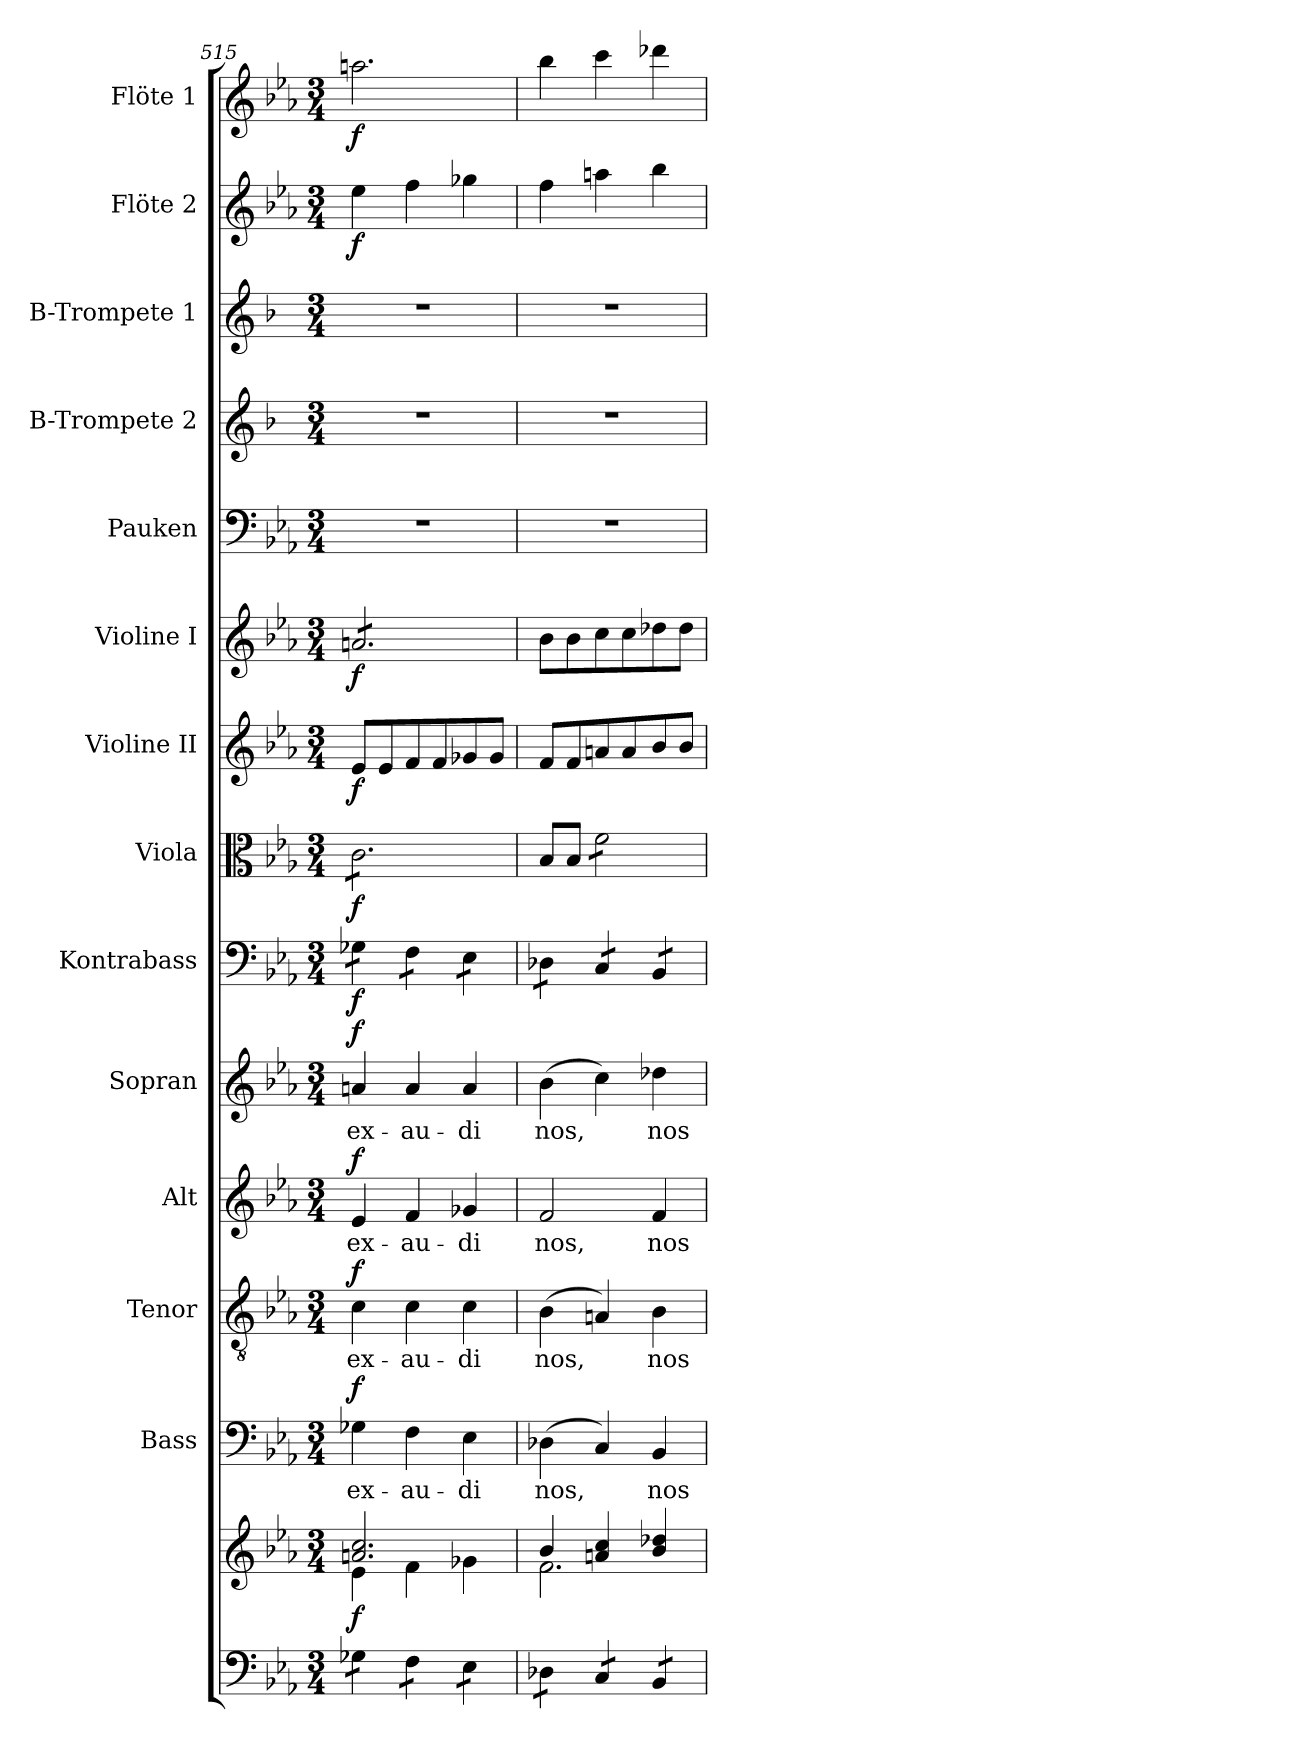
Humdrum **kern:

**kern	**kern	**dynam	**kern	**text	**dynam	**kern	**text	**dynam	**kern	**text	**dynam	**kern	**text	**dynam	**kern	**dynam	**kern	**dynam	**kern	**dynam	**kern	**dynam	**kern	**kern	**kern	**kern	**dynam	**kern	**dynam
*part14	*part14	*part14	*part13	*part13	*part13	*part12	*part12	*part12	*part11	*part11	*part11	*part10	*part10	*part10	*part9	*part9	*part8	*part8	*part7	*part7	*part6	*part6	*part5	*part4	*part3	*part2	*part2	*part1	*part1
*staff15	*staff14	*staff14/15	*staff13	*staff13	*staff13	*staff12	*staff12	*staff12	*staff11	*staff11	*staff11	*staff10	*staff10	*staff10	*staff9	*staff9	*staff8	*staff8	*staff7	*staff7	*staff6	*staff6	*staff5	*staff4	*staff3	*staff2	*staff2	*staff1	*staff1
*	*	*	*I"Bass	*	*	*I"Tenor	*	*	*I"Alt	*	*	*I"Sopran	*	*	*I"Kontrabass	*	*I"Viola	*	*I"Violine II	*	*I"Violine I	*	*I"Pauken	*I"B-Trompete 2	*I"B-Trompete 1	*I"Flöte 2	*	*I"Flöte 1	*
*	*	*	*I'B.	*	*	*I'T.	*	*	*I'A.	*	*	*I'S.	*	*	*I'Kb.	*	*I'Vla.	*	*I'Vl. II	*	*I'Vl. I	*	*I'Pk.	*I'B Trp. 2	*I'B Trp. 1	*I'Fl. 2	*	*I'Fl. 1	*
*clefF4	*clefG2	*	*clefF4	*	*	*clefGv2	*	*	*clefG2	*	*	*clefG2	*	*	*clefF4	*	*clefC3	*	*clefG2	*	*clefG2	*	*clefF4	*clefG2	*clefG2	*clefG2	*	*clefG2	*
*	*	*	*	*	*	*	*	*	*	*	*	*	*	*	*ITrd7c12	*	*	*	*	*	*	*	*	*ITrd1c2	*ITrd1c2	*	*	*	*
*k[b-e-a-]	*k[b-e-a-]	*	*k[b-e-a-]	*	*	*k[b-e-a-]	*	*	*k[b-e-a-]	*	*	*k[b-e-a-]	*	*	*k[b-e-a-]	*	*k[b-e-a-]	*	*k[b-e-a-]	*	*k[b-e-a-]	*	*k[b-e-a-]	*k[b-e-a-]	*k[b-e-a-]	*k[b-e-a-]	*	*k[b-e-a-]	*
*E-:	*E-:	*	*E-:	*	*	*E-:	*	*	*E-:	*	*	*E-:	*	*	*E-:	*	*E-:	*	*E-:	*	*E-:	*	*E-:	*E-:	*E-:	*E-:	*	*E-:	*
*M3/4	*M3/4	*	*M3/4	*	*	*M3/4	*	*	*M3/4	*	*	*M3/4	*	*	*M3/4	*	*M3/4	*	*M3/4	*	*M3/4	*	*M3/4	*M3/4	*M3/4	*M3/4	*	*M3/4	*
=515	=515	=515	=515	=515	=515	=515	=515	=515	=515	=515	=515	=515	=515	=515	=515	=515	=515	=515	=515	=515	=515	=515	=515	=515	=515	=515	=515	=515	=515
*	*^	*	*	*	*	*	*	*	*	*	*	*	*	*	*	*	*	*	*	*	*	*	*	*	*	*	*	*	*
!	!	!	!LO:DY:a=2	!	!LO:LY:b	!LO:DY:a	!	!LO:LY:b	!LO:DY:a	!	!LO:LY:b	!LO:DY:a	!	!LO:LY:b	!LO:DY:a	!	!LO:DY:b	!	!LO:DY:b	!	!LO:DY:b	!	!LO:DY:b	!	!	!	!	!LO:DY:b	!	!LO:DY:b
*tremolo	*	*	*	*	*	*	*	*	*	*	*	*	*	*	*	*	*	*	*	*	*	*	*	*	*	*	*	*	*	*
*	*	*	*	*	*	*	*	*	*	*	*	*	*	*	*	*tremolo	*	*	*	*	*	*	*	*	*	*	*	*	*	*
*	*	*	*	*	*	*	*	*	*	*	*	*	*	*	*	*	*	*tremolo	*	*	*	*	*	*	*	*	*	*	*	*
*	*	*	*	*	*	*	*	*	*	*	*	*	*	*	*	*	*	*	*	*	*	*tremolo	*	*	*	*	*	*	*	*
8G-X\L	2.an/ 2.cc/	4e-\	f	4G-X\	ex-	f	4c\	ex-	f	4e-/	ex-	f	4an/	ex-	f	8GG-X\L	f	8c\L	f	8e-/L	f	8an/L	f	2.r	2.r	2.r	4ee-\	f	2.aan\	f
8G-X\J	.	.	.	.	.	.	.	.	.	.	.	.	.	.	.	8GG-X\J	.	8c\	.	8e-/	.	8an/	.	.	.	.	.	.	.	.
!	!	!	!	!	!LO:LY:b	!	!	!LO:LY:b	!	!	!LO:LY:b	!	!	!LO:LY:b	!	!	!	!	!	!	!	!	!	!	!	!	!	!	!	!
8F\L	.	4f\	.	4F\	-au-	.	4c\	-au-	.	4f/	-au-	.	4a/	-au-	.	8FF\L	.	8c\	.	8f/	.	8an/	.	.	.	.	4ff\	.	.	.
8F\J	.	.	.	.	.	.	.	.	.	.	.	.	.	.	.	8FF\J	.	8c\	.	8f/	.	8an/	.	.	.	.	.	.	.	.
!	!	!	!	!	!LO:LY:b	!	!	!LO:LY:b	!	!	!LO:LY:b	!	!	!LO:LY:b	!	!	!	!	!	!	!	!	!	!	!	!	!	!	!	!
8E-\L	.	4g-X\	.	4E-\	-di	.	4c\	-di	.	4g-X/	-di	.	4a/	-di	.	8EE-\L	.	8c\	.	8g-X/	.	8an/	.	.	.	.	4gg-X\	.	.	.
8E-\J	.	.	.	.	.	.	.	.	.	.	.	.	.	.	.	8EE-\J	.	8c\J	.	8g-/J	.	8an/J	.	.	.	.	.	.	.	.
*	*	*	*	*	*	*	*	*	*	*	*	*	*	*	*	*	*	*	*	*	*	*Xtremolo	*	*	*	*	*	*	*	*
*	*	*	*	*	*	*	*	*	*	*	*	*	*	*	*	*	*	*Xtremolo	*	*	*	*	*	*	*	*	*	*	*	*
=516	=516	=516	=516	=516	=516	=516	=516	=516	=516	=516	=516	=516	=516	=516	=516	=516	=516	=516	=516	=516	=516	=516	=516	=516	=516	=516	=516	=516	=516	=516
!	!	!	!	!	!LO:LY:b	!	!	!LO:LY:b	!	!	!LO:LY:b	!	!	!LO:LY:b	!	!	!	!	!	!	!	!	!	!	!	!	!	!	!	!
8D-X\L	4b-/	2.f\	.	(>4D-X\	nos,	.	(>4B-\	nos,	.	2f/	nos,	.	(>4b-\	nos,	.	8DD-X\L	.	8B-/L	.	8f/L	.	8b-\L	.	2.r	2.r	2.r	4ff\	.	4bb-\	.
8D-X\J	.	.	.	.	.	.	.	.	.	.	.	.	.	.	.	8DD-X\J	.	8B-/J	.	8f/	.	8b-\	.	.	.	.	.	.	.	.
*	*	*	*	*	*	*	*	*	*	*	*	*	*	*	*	*	*	*tremolo	*	*	*	*	*	*	*	*	*	*	*	*
8C/L	4an/ 4cc/	.	.	4C/)	.	.	4An/)	.	.	.	.	.	4cc\)	.	.	8CC/L	.	8f\L	.	8an/	.	8cc\	.	.	.	.	4aan\	.	4ccc\	.
8C/J	.	.	.	.	.	.	.	.	.	.	.	.	.	.	.	8CC/J	.	8f\	.	8a/	.	8cc\	.	.	.	.	.	.	.	.
!	!	!	!	!	!LO:LY:b	!	!	!LO:LY:b	!	!	!LO:LY:b	!	!	!LO:LY:b	!	!	!	!	!	!	!	!	!	!	!	!	!	!	!	!
8BB-/L	4b-/ 4dd-X/	.	.	4BB-/	nos	.	4B-\	nos	.	4f/	nos	.	4dd-X\	nos	.	8BBB-/L	.	8f\	.	8b-/	.	8dd-X\	.	.	.	.	4bb-\	.	4ddd-X\	.
8BB-/J	.	.	.	.	.	.	.	.	.	.	.	.	.	.	.	8BBB-/J	.	8f\J	.	8b-/J	.	8dd-\J	.	.	.	.	.	.	.	.
*	*	*	*	*	*	*	*	*	*	*	*	*	*	*	*	*	*	*Xtremolo	*	*	*	*	*	*	*	*	*	*	*	*
*	*	*	*	*	*	*	*	*	*	*	*	*	*	*	*	*Xtremolo	*	*	*	*	*	*	*	*	*	*	*	*	*	*
*Xtremolo	*	*	*	*	*	*	*	*	*	*	*	*	*	*	*	*	*	*	*	*	*	*	*	*	*	*	*	*	*	*
*	*v	*v	*	*	*	*	*	*	*	*	*	*	*	*	*	*	*	*	*	*	*	*	*	*	*	*	*	*	*	*
=	=	=	=	=	=	=	=	=	=	=	=	=	=	=	=	=	=	=	=	=	=	=	=	=	=	=	=	=	=
*-	*-	*-	*-	*-	*-	*-	*-	*-	*-	*-	*-	*-	*-	*-	*-	*-	*-	*-	*-	*-	*-	*-	*-	*-	*-	*-	*-	*-	*-
